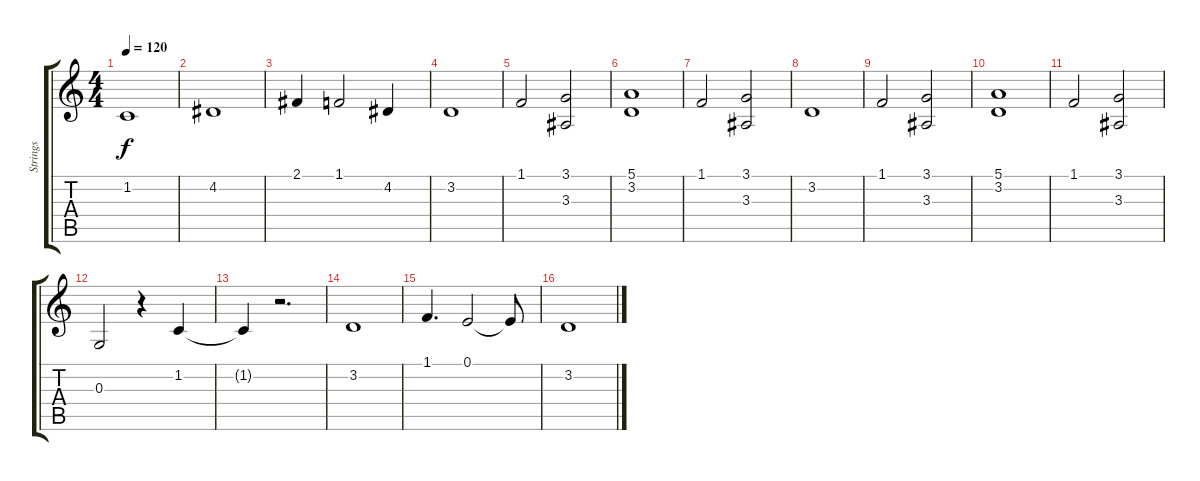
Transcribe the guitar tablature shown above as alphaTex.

\track ("Strings" "Strings") {instrument stringensemble2}
\staff {score tabs}
\tuning (E4 B3 G3 D3 A2 E2) {hide}
\ts (4 4)
\tempo 120
\clef g2
\ks c
1.2.1{dy f} |
4.2.1 |
2.1.4 1.1.2 4.2.4 |
3.2.1 |
1.1.2 (3.1 3.3).2 |
(5.1 3.2).1 |
1.1.2 (3.1 3.3).2 |
3.2.1 |
1.1.2 (3.1 3.3).2 |
(5.1 3.2).1 |
1.1.2 (3.1 3.3).2 |
0.3.2 r.4 1.2.4 |
1.2{t}.4 r.2{d} |
3.2.1 |
1.1.4{d} 0.1.2 0.1{t}.8 |
3.2.1
